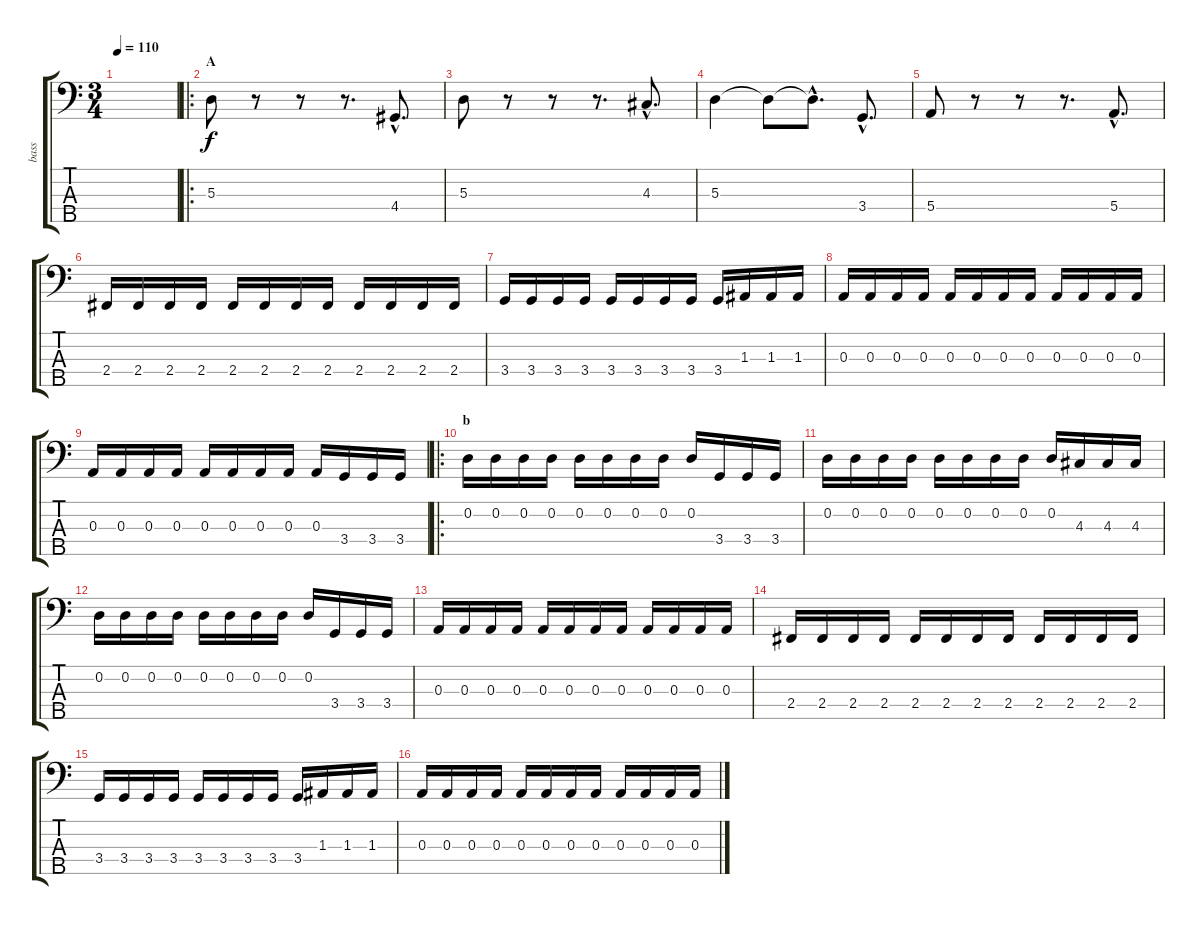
\track ("bass" "bass") {instrument electricbassfinger}
\staff {score tabs}
\tuning (G2 D2 A1 E1 B0) {hide}
\ts (3 4)
\tempo 110
\clef f4
\ks c
|
\ro
\section ("" "A")
5.3.8 r.8 r.8 r.8{d} 4.4{hac}.8{d} |
5.3.8 r.8 r.8 r.8{d} 4.3{hac}.8{d} |
5.3.4 5.3{t}.8 5.3{hac t}.8{d} 3.4{hac}.8{d} |
5.4.8 r.8 r.8 r.8{d} 5.4{hac}.8{d} |
2.4.16 2.4.16 2.4.16 2.4.16 2.4.16 2.4.16 2.4.16 2.4.16 2.4.16 2.4.16 2.4.16 2.4.16 |
3.4.16 3.4.16 3.4.16 3.4.16 3.4.16 3.4.16 3.4.16 3.4.16 3.4.16 1.3.16 1.3.16 1.3.16 |
0.3.16 0.3.16 0.3.16 0.3.16 0.3.16 0.3.16 0.3.16 0.3.16 0.3.16 0.3.16 0.3.16 0.3.16 |
0.3.16 0.3.16 0.3.16 0.3.16 0.3.16 0.3.16 0.3.16 0.3.16 0.3.16 3.4.16 3.4.16 3.4.16 |
\ro
\section ("" "b")
0.2.16 0.2.16 0.2.16 0.2.16 0.2.16 0.2.16 0.2.16 0.2.16 0.2.16 3.4.16 3.4.16 3.4.16 |
0.2.16 0.2.16 0.2.16 0.2.16 0.2.16 0.2.16 0.2.16 0.2.16 0.2.16 4.3.16 4.3.16 4.3.16 |
0.2.16 0.2.16 0.2.16 0.2.16 0.2.16 0.2.16 0.2.16 0.2.16 0.2.16 3.4.16 3.4.16 3.4.16 |
0.3.16 0.3.16 0.3.16 0.3.16 0.3.16 0.3.16 0.3.16 0.3.16 0.3.16 0.3.16 0.3.16 0.3.16 |
2.4.16 2.4.16 2.4.16 2.4.16 2.4.16 2.4.16 2.4.16 2.4.16 2.4.16 2.4.16 2.4.16 2.4.16 |
3.4.16 3.4.16 3.4.16 3.4.16 3.4.16 3.4.16 3.4.16 3.4.16 3.4.16 1.3.16 1.3.16 1.3.16 |
0.3.16 0.3.16 0.3.16 0.3.16 0.3.16 0.3.16 0.3.16 0.3.16 0.3.16 0.3.16 0.3.16 0.3.16
